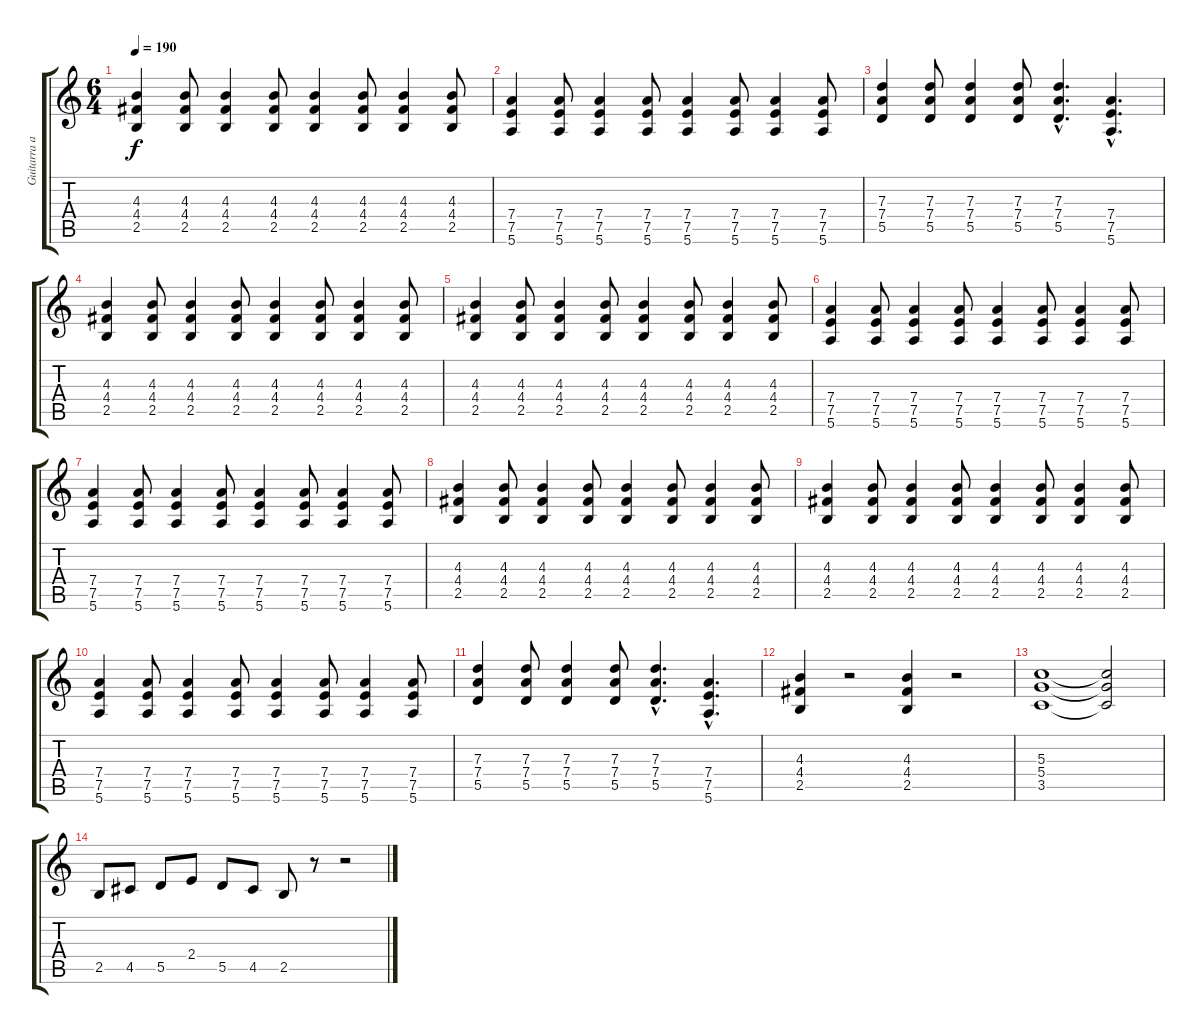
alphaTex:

\track ("Guitarra acomp." "Guitarra a") {instrument distortionguitar}
\staff {score tabs}
\tuning (E4 B3 G3 D3 A2 E2) {hide}
\ts (6 4)
\tempo 190
\clef g2
\ks c
(4.3 4.4 2.5).4{dy f} (4.3 4.4 2.5).8 (4.3 4.4 2.5).4 (4.3 4.4 2.5).8 (4.3 4.4 2.5).4 (4.3 4.4 2.5).8 (4.3 4.4 2.5).4 (4.3 4.4 2.5).8 |
(7.4 7.5 5.6).4 (7.4 7.5 5.6).8 (7.4 7.5 5.6).4 (7.4 7.5 5.6).8 (7.4 7.5 5.6).4 (7.4 7.5 5.6).8 (7.4 7.5 5.6).4 (7.4 7.5 5.6).8 |
(7.3 7.4 5.5).4 (7.3 7.4 5.5).8 (7.3 7.4 5.5).4 (7.3 7.4 5.5).8 (7.3{hac} 7.4{hac} 5.5{hac}).4{d} (7.4{hac} 7.5{hac} 5.6{hac}).4{d} |
(4.3 4.4 2.5).4 (4.3 4.4 2.5).8 (4.3 4.4 2.5).4 (4.3 4.4 2.5).8 (4.3 4.4 2.5).4 (4.3 4.4 2.5).8 (4.3 4.4 2.5).4 (4.3 4.4 2.5).8 |
(4.3 4.4 2.5).4 (4.3 4.4 2.5).8 (4.3 4.4 2.5).4 (4.3 4.4 2.5).8 (4.3 4.4 2.5).4 (4.3 4.4 2.5).8 (4.3 4.4 2.5).4 (4.3 4.4 2.5).8 |
(7.4 7.5 5.6).4 (7.4 7.5 5.6).8 (7.4 7.5 5.6).4 (7.4 7.5 5.6).8 (7.4 7.5 5.6).4 (7.4 7.5 5.6).8 (7.4 7.5 5.6).4 (7.4 7.5 5.6).8 |
(7.4 7.5 5.6).4 (7.4 7.5 5.6).8 (7.4 7.5 5.6).4 (7.4 7.5 5.6).8 (7.4 7.5 5.6).4 (7.4 7.5 5.6).8 (7.4 7.5 5.6).4 (7.4 7.5 5.6).8 |
(4.3 4.4 2.5).4 (4.3 4.4 2.5).8 (4.3 4.4 2.5).4 (4.3 4.4 2.5).8 (4.3 4.4 2.5).4 (4.3 4.4 2.5).8 (4.3 4.4 2.5).4 (4.3 4.4 2.5).8 |
(4.3 4.4 2.5).4 (4.3 4.4 2.5).8 (4.3 4.4 2.5).4 (4.3 4.4 2.5).8 (4.3 4.4 2.5).4 (4.3 4.4 2.5).8 (4.3 4.4 2.5).4 (4.3 4.4 2.5).8 |
(7.4 7.5 5.6).4 (7.4 7.5 5.6).8 (7.4 7.5 5.6).4 (7.4 7.5 5.6).8 (7.4 7.5 5.6).4 (7.4 7.5 5.6).8 (7.4 7.5 5.6).4 (7.4 7.5 5.6).8 |
(7.3 7.4 5.5).4 (7.3 7.4 5.5).8 (7.3 7.4 5.5).4 (7.3 7.4 5.5).8 (7.3{hac} 7.4{hac} 5.5{hac}).4{d} (7.4{hac} 7.5{hac} 5.6{hac}).4{d} |
(4.3 4.4 2.5).4 r.2 (4.3 4.4 2.5).4 r.2 |
(5.3 5.4 3.5).1 (5.3{t} 5.4{t} 3.5{t}).2 |
2.5.8 4.5.8 5.5.8 2.4.8 5.5.8 4.5.8 2.5.8 r.8 r.2
